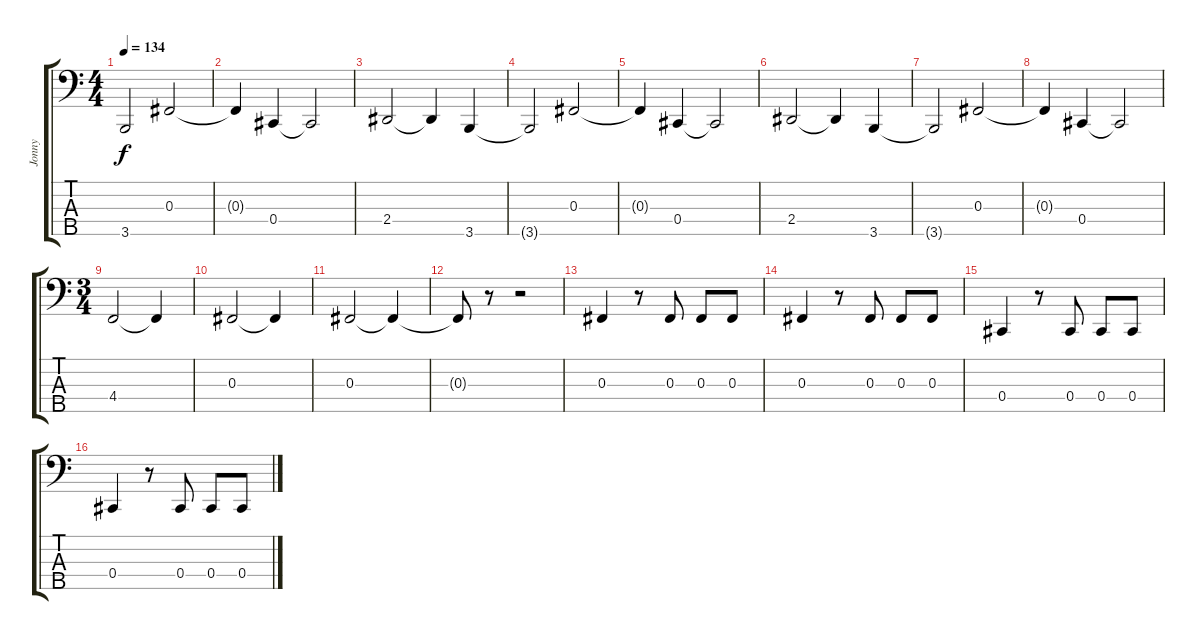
\track ("Jonny" "Jonny") {instrument electricbasspick}
\staff {score tabs}
\tuning (E2 B1 Gb1 Db1 Ab0) {hide}
\ts (4 4)
\tempo 134
\clef f4
\ks c
3.5{t}.2{dy f} 0.3.2 |
0.3{t}.4 0.4.4 0.4{t}.2 |
2.4.2 2.4{t}.4 3.5.4 |
3.5{t}.2 0.3.2 |
0.3{t}.4 0.4.4 0.4{t}.2 |
2.4.2 2.4{t}.4 3.5.4 |
3.5{t}.2 0.3.2 |
0.3{t}.4 0.4.4 0.4{t}.2 |
\ts (3 4)
4.4.2 4.4{t}.4 |
0.3.2 0.3{t}.4 |
0.3.2 0.3{t}.4 |
0.3{t}.8 r.8 r.2 |
0.3.4 r.8 0.3.8 0.3.8 0.3.8 |
0.3.4 r.8 0.3.8 0.3.8 0.3.8 |
0.4.4 r.8 0.4.8 0.4.8 0.4.8 |
0.4.4 r.8 0.4.8 0.4.8 0.4.8
